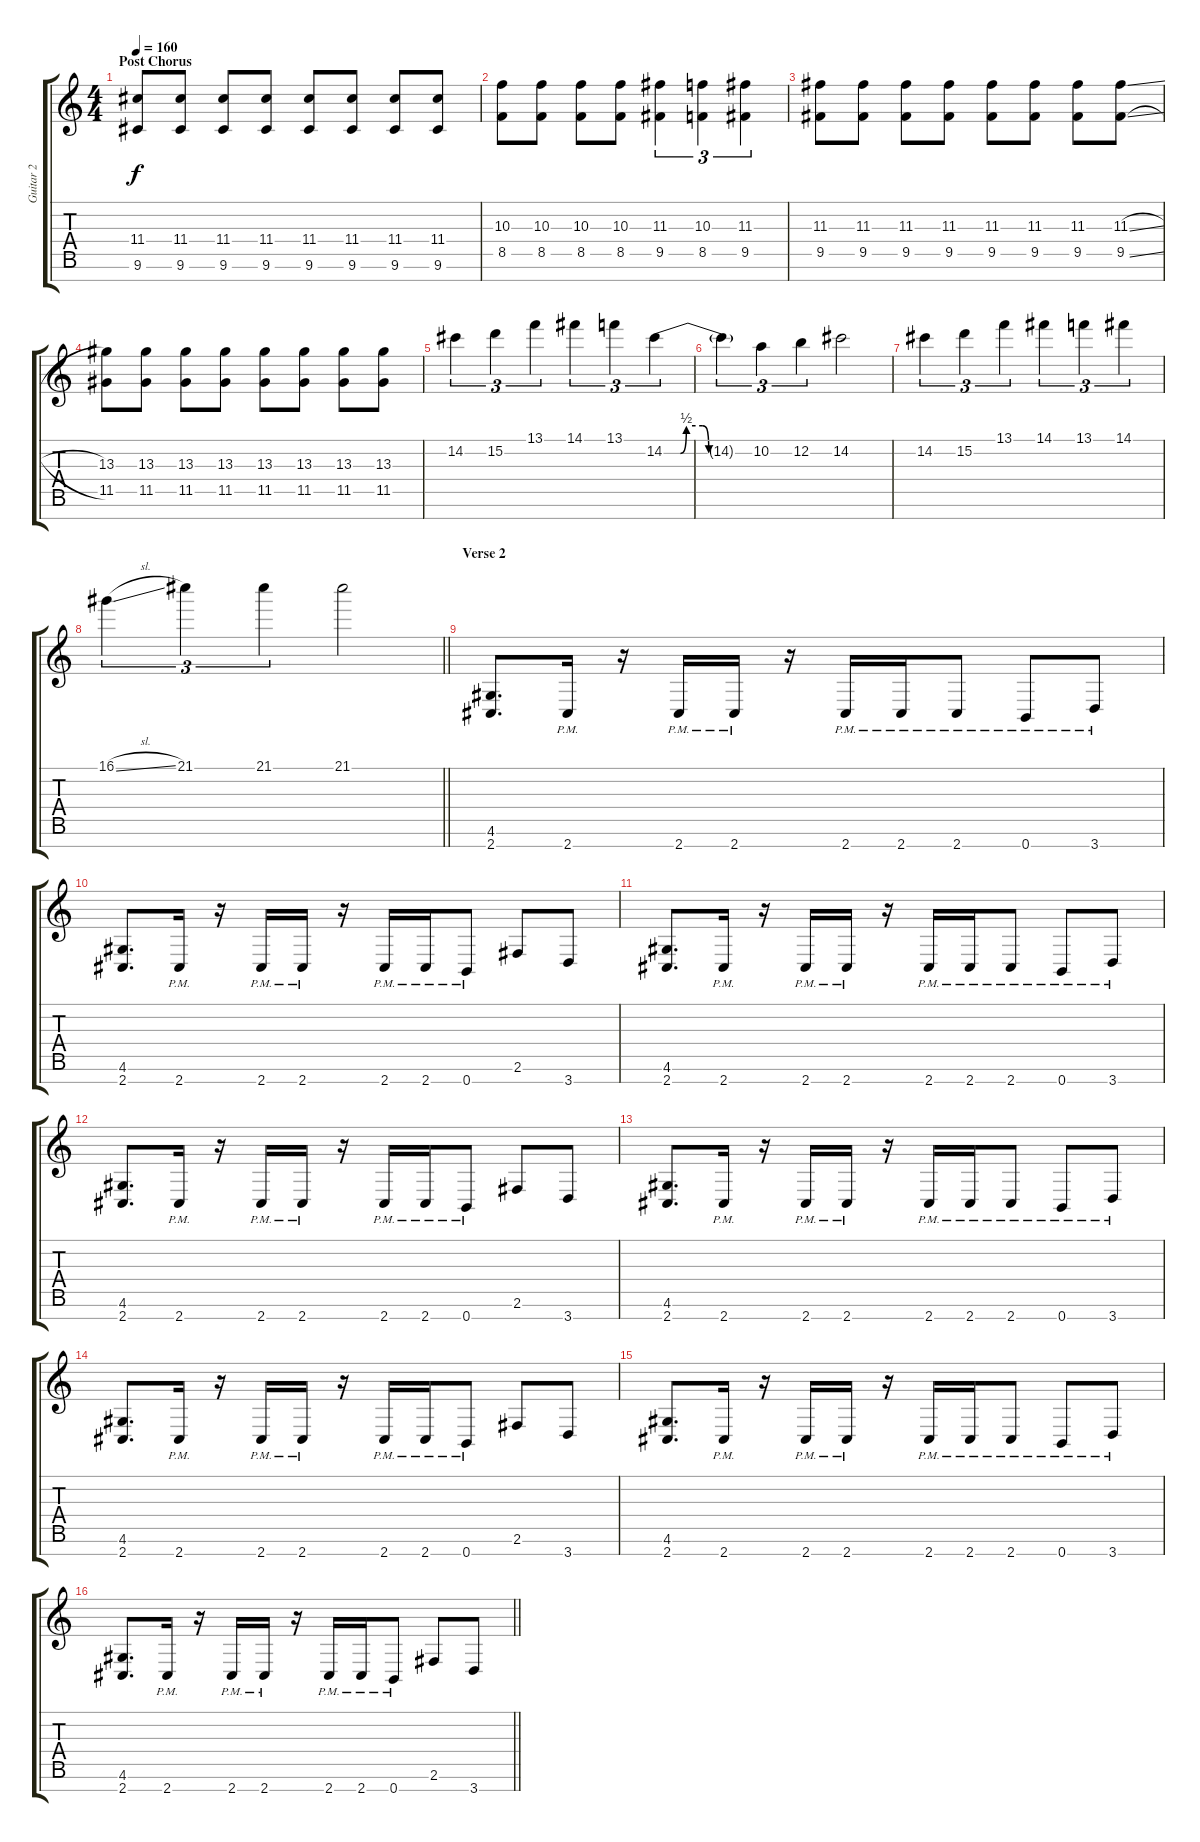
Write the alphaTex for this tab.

\track ("Guitar 2" "Guitar 2") {instrument overdrivenguitar}
\staff {score tabs}
\tuning (E4 B3 G3 D3 A2 E2 B1) {hide}
\ts (4 4)
\section ("" "Post Chorus")
\tempo 160
\clef g2
\ks c
(11.4 9.6).8{dy f} (11.4 9.6).8 (11.4 9.6).8 (11.4 9.6).8 (11.4 9.6).8 (11.4 9.6).8 (11.4 9.6).8 (11.4 9.6).8 |
(10.3 8.5).8 (10.3 8.5).8 (10.3 8.5).8 (10.3 8.5).8 (11.3 9.5).4{tu (3 2)} (10.3 8.5).4{tu (3 2)} (11.3 9.5).4{tu (3 2)} |
(11.3 9.5).8 (11.3 9.5).8 (11.3 9.5).8 (11.3 9.5).8 (11.3 9.5).8 (11.3 9.5).8 (11.3 9.5).8 (11.3{sl} 9.5{sl}).8 |
(13.3 11.5).8 (13.3 11.5).8 (13.3 11.5).8 (13.3 11.5).8 (13.3 11.5).8 (13.3 11.5).8 (13.3 11.5).8 (13.3 11.5).8 |
14.2.4{tu (3 2)} 15.2.4{tu (3 2)} 13.1.4{tu (3 2)} 14.1.4{tu (3 2)} 13.1.4{tu (3 2)} 14.2{be (custom 0 0 9 0 11 0 15 2 26 2 30 0 60 0)}.4{tu (3 2)} |
14.2{t}.4{tu (3 2)} 10.2.4{tu (3 2)} 12.2.4{tu (3 2)} 14.2.2 |
14.2.4{tu (3 2)} 15.2.4{tu (3 2)} 13.1.4{tu (3 2)} 14.1.4{tu (3 2)} 13.1.4{tu (3 2)} 14.1.4{tu (3 2)} |
\barLineRight lightlight
16.1{sl}.4{tu (3 2)} 21.1.4{tu (3 2)} 21.1.4{tu (3 2)} 21.1.2 |
\section ("" "Verse 2")
(4.6 2.7).8{d} 2.7{pm}.16 r.16 2.7{pm}.16 2.7{pm}.16 r.16 2.7{pm}.16 2.7{pm}.16 2.7{pm}.8 0.7{pm}.8 3.7{pm}.8 |
(4.6 2.7).8{d} 2.7{pm}.16 r.16 2.7{pm}.16 2.7{pm}.16 r.16 2.7{pm}.16 2.7{pm}.16 0.7{pm}.8 2.6.8 3.7.8 |
(4.6 2.7).8{d} 2.7{pm}.16 r.16 2.7{pm}.16 2.7{pm}.16 r.16 2.7{pm}.16 2.7{pm}.16 2.7{pm}.8 0.7{pm}.8 3.7{pm}.8 |
(4.6 2.7).8{d} 2.7{pm}.16 r.16 2.7{pm}.16 2.7{pm}.16 r.16 2.7{pm}.16 2.7{pm}.16 0.7{pm}.8 2.6.8 3.7.8 |
(4.6 2.7).8{d} 2.7{pm}.16 r.16 2.7{pm}.16 2.7{pm}.16 r.16 2.7{pm}.16 2.7{pm}.16 2.7{pm}.8 0.7{pm}.8 3.7{pm}.8 |
(4.6 2.7).8{d} 2.7{pm}.16 r.16 2.7{pm}.16 2.7{pm}.16 r.16 2.7{pm}.16 2.7{pm}.16 0.7{pm}.8 2.6.8 3.7.8 |
(4.6 2.7).8{d} 2.7{pm}.16 r.16 2.7{pm}.16 2.7{pm}.16 r.16 2.7{pm}.16 2.7{pm}.16 2.7{pm}.8 0.7{pm}.8 3.7{pm}.8 |
\barLineRight lightlight
(4.6 2.7).8{d} 2.7{pm}.16 r.16 2.7{pm}.16 2.7{pm}.16 r.16 2.7{pm}.16 2.7{pm}.16 0.7{pm}.8 2.6.8 3.7.8
